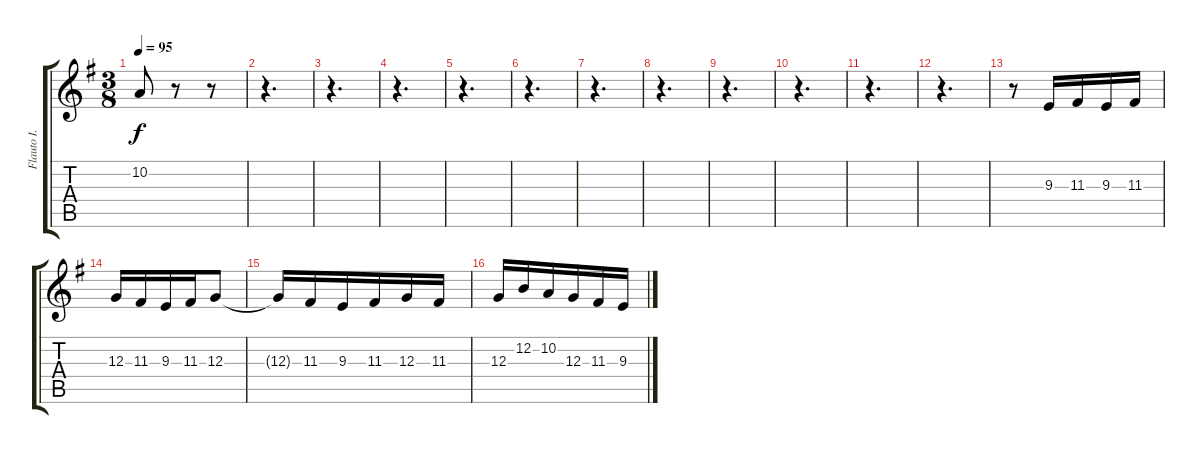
\track ("Flauto I. (Flùte à bee)" "Flauto I. ") {instrument recorder}
\staff {score tabs}
\tuning (E4 B3 G3 D3 A2 E2) {hide}
\ts (3 8)
\tempo 95
\clef g2
\ks g
10.2{t}.8{dy f} r.8 r.8 |
r.4{d} |
r.4{d} |
r.4{d} |
r.4{d} |
r.4{d} |
r.4{d} |
r.4{d} |
r.4{d} |
r.4{d} |
r.4{d} |
r.4{d} |
r.8 9.3.16 11.3.16{beam merge} 9.3.16 11.3.16 |
12.3.16 11.3.16{beam merge} 9.3.16 11.3.16{beam merge} 12.3.8 |
12.3{t}.16 11.3.16{beam merge} 9.3.16 11.3.16{beam merge} 12.3.16 11.3.16 |
12.3.16 12.2.16{beam merge} 10.2.16 12.3.16{beam merge} 11.3.16 9.3.16
